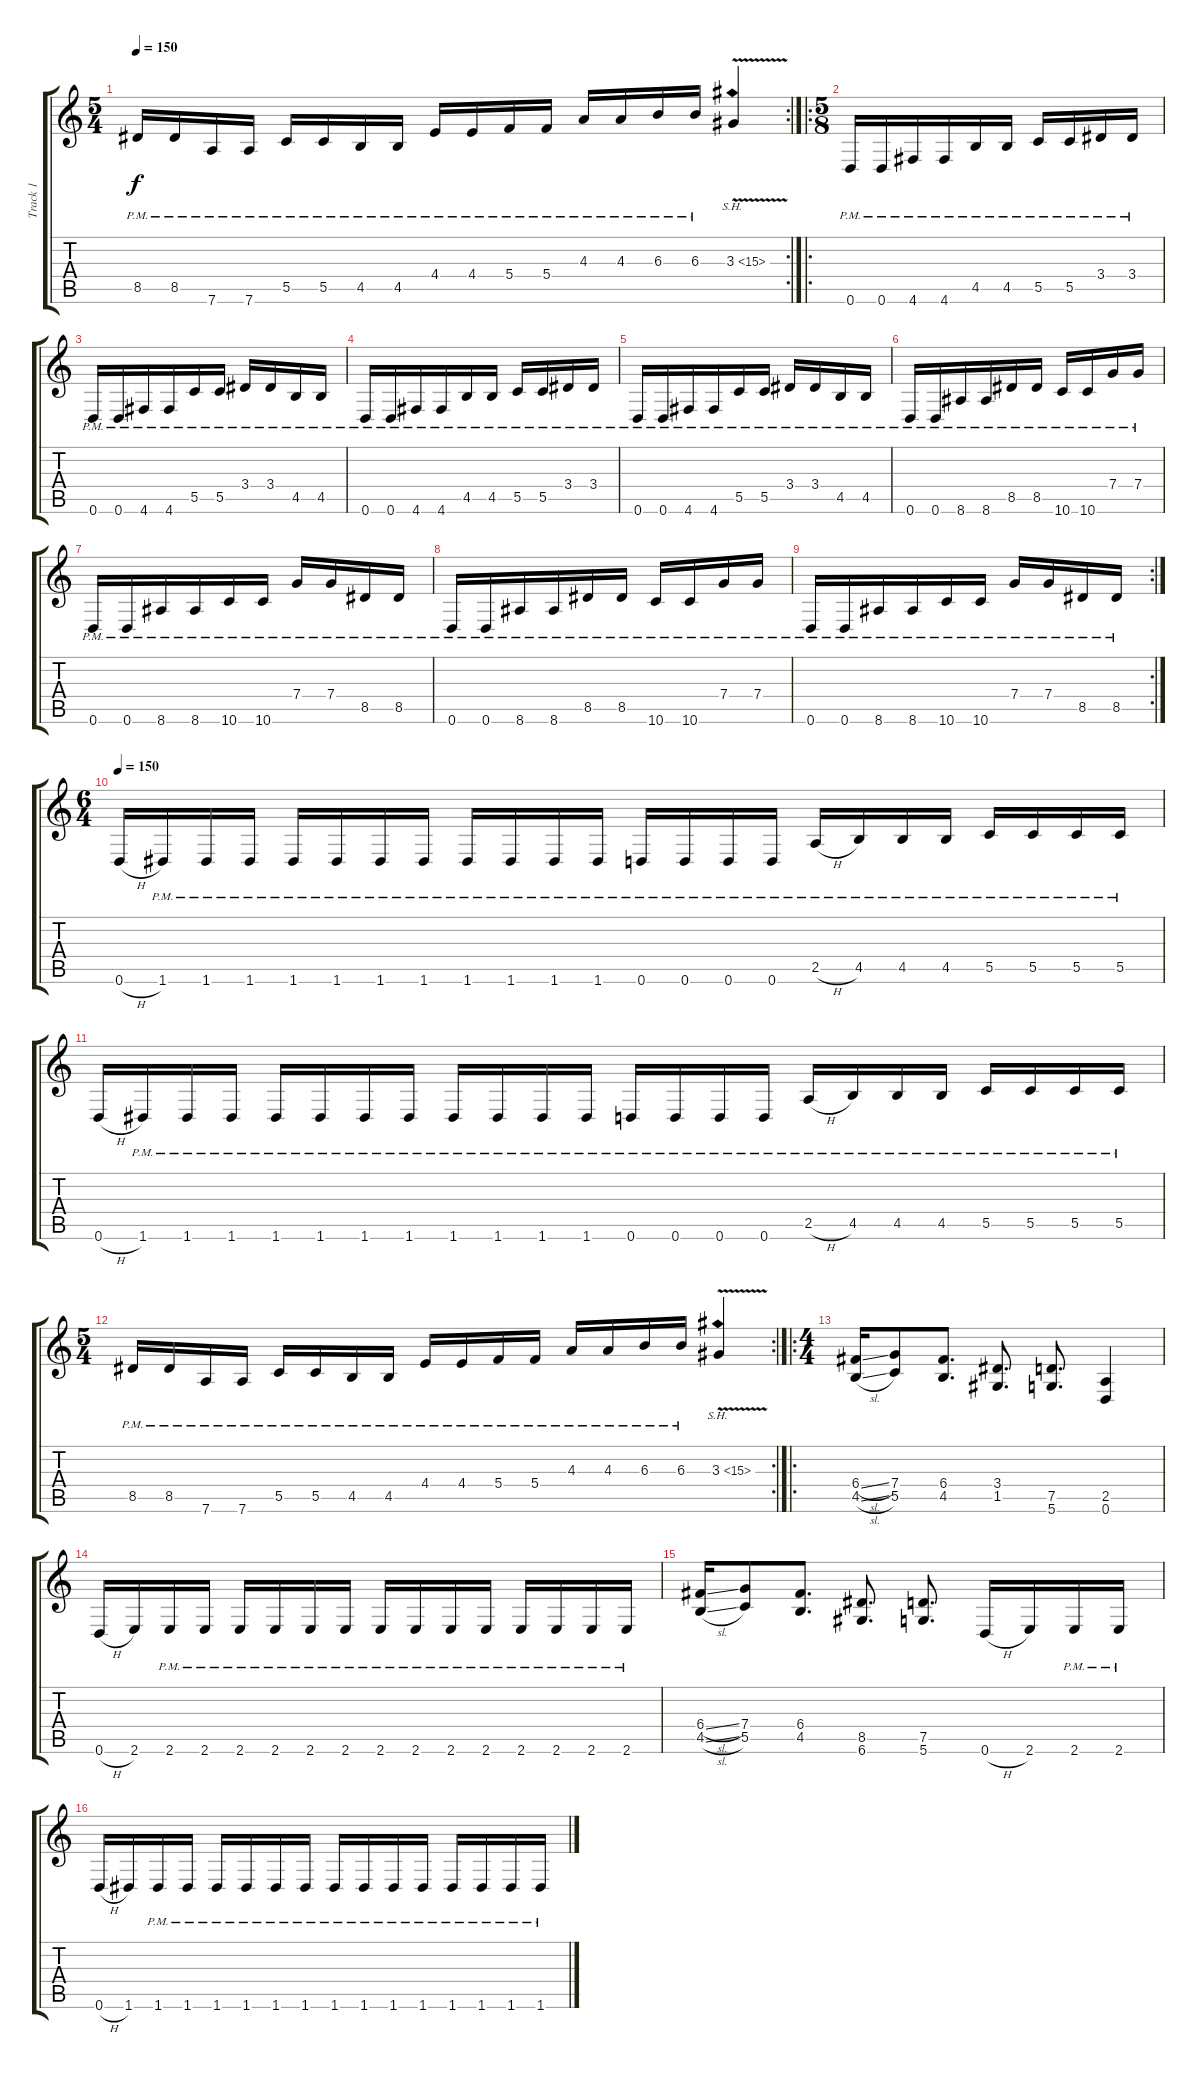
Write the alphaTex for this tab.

\track ("Track 1" "Track 1") {instrument distortionguitar}
\staff {score tabs}
\tuning (D4 A3 F3 C3 G2 D2) {hide}
\rc 2
\ts (5 4)
\tempo 150
\clef g2
\ks c
8.5{pm}.16{dy f} 8.5{pm}.16 7.6{pm}.16 7.6{pm}.16 5.5{pm}.16 5.5{pm}.16 4.5{pm}.16 4.5{pm}.16 4.4{pm}.16 4.4{pm}.16 5.4{pm}.16 5.4{pm}.16 4.3{pm}.16 4.3{pm}.16 6.3{pm}.16 6.3{pm}.16 3.3{sh 12 v}.4 |
\ro
\ts (5 8)
0.6{pm}.16 0.6{pm}.16 4.6{pm}.16 4.6{pm}.16 4.5{pm}.16 4.5{pm}.16 5.5{pm}.16 5.5{pm}.16 3.4{pm}.16 3.4{pm}.16 |
0.6{pm}.16 0.6{pm}.16 4.6{pm}.16 4.6{pm}.16 5.5{pm}.16 5.5{pm}.16 3.4{pm}.16 3.4{pm}.16 4.5{pm}.16 4.5{pm}.16 |
0.6{pm}.16 0.6{pm}.16 4.6{pm}.16 4.6{pm}.16 4.5{pm}.16 4.5{pm}.16 5.5{pm}.16 5.5{pm}.16 3.4{pm}.16 3.4{pm}.16 |
0.6{pm}.16 0.6{pm}.16 4.6{pm}.16 4.6{pm}.16 5.5{pm}.16 5.5{pm}.16 3.4{pm}.16 3.4{pm}.16 4.5{pm}.16 4.5{pm}.16 |
0.6{pm}.16 0.6{pm}.16 8.6{pm}.16 8.6{pm}.16 8.5{pm}.16 8.5{pm}.16 10.6{pm}.16 10.6{pm}.16 7.4{pm}.16 7.4{pm}.16 |
0.6{pm}.16 0.6{pm}.16 8.6{pm}.16 8.6{pm}.16 10.6{pm}.16 10.6{pm}.16 7.4{pm}.16 7.4{pm}.16 8.5{pm}.16 8.5{pm}.16 |
0.6{pm}.16 0.6{pm}.16 8.6{pm}.16 8.6{pm}.16 8.5{pm}.16 8.5{pm}.16 10.6{pm}.16 10.6{pm}.16 7.4{pm}.16 7.4{pm}.16 |
\rc 2
0.6{pm}.16 0.6{pm}.16 8.6{pm}.16 8.6{pm}.16 10.6{pm}.16 10.6{pm}.16 7.4{pm}.16 7.4{pm}.16 8.5{pm}.16 8.5{pm}.16 |
\ts (6 4)
\tempo 150
0.6{h}.16 1.6{pm}.16 1.6{pm}.16 1.6{pm}.16 1.6{pm}.16 1.6{pm}.16 1.6{pm}.16 1.6{pm}.16 1.6{pm}.16 1.6{pm}.16 1.6{pm}.16 1.6{pm}.16 0.6{pm}.16 0.6{pm}.16 0.6{pm}.16 0.6{pm}.16 2.5{h pm}.16 4.5{pm}.16 4.5{pm}.16 4.5{pm}.16 5.5{pm}.16 5.5{pm}.16 5.5{pm}.16 5.5{pm}.16 |
0.6{h}.16 1.6{pm}.16 1.6{pm}.16 1.6{pm}.16 1.6{pm}.16 1.6{pm}.16 1.6{pm}.16 1.6{pm}.16 1.6{pm}.16 1.6{pm}.16 1.6{pm}.16 1.6{pm}.16 0.6{pm}.16 0.6{pm}.16 0.6{pm}.16 0.6{pm}.16 2.5{h pm}.16 4.5{pm}.16 4.5{pm}.16 4.5{pm}.16 5.5{pm}.16 5.5{pm}.16 5.5{pm}.16 5.5{pm}.16 |
\rc 2
\ts (5 4)
8.5{pm}.16 8.5{pm}.16 7.6{pm}.16 7.6{pm}.16 5.5{pm}.16 5.5{pm}.16 4.5{pm}.16 4.5{pm}.16 4.4{pm}.16 4.4{pm}.16 5.4{pm}.16 5.4{pm}.16 4.3{pm}.16 4.3{pm}.16 6.3{pm}.16 6.3{pm}.16 3.3{sh 12 v}.4 |
\ro
\ts (4 4)
(6.4{sl} 4.5{sl}).16 (7.4 5.5).8 (6.4 4.5).8{d} (3.4 1.5).8{d} (7.5 5.6).8{d} (2.5 0.6).4 |
0.6{h}.16 2.6.16 2.6{pm}.16 2.6{pm}.16 2.6{pm}.16 2.6{pm}.16 2.6{pm}.16 2.6{pm}.16 2.6{pm}.16 2.6{pm}.16 2.6{pm}.16 2.6{pm}.16 2.6{pm}.16 2.6{pm}.16 2.6{pm}.16 2.6{pm}.16 |
(6.4{sl} 4.5{sl}).16 (7.4 5.5).8 (6.4 4.5).8{d} (8.5 6.6).8{d} (7.5 5.6).8{d} 0.6{h}.16 2.6.16 2.6{pm}.16 2.6{pm}.16 |
0.6{h}.16 1.6.16 1.6{pm}.16 1.6{pm}.16 1.6{pm}.16 1.6{pm}.16 1.6{pm}.16 1.6{pm}.16 1.6{pm}.16 1.6{pm}.16 1.6{pm}.16 1.6{pm}.16 1.6{pm}.16 1.6{pm}.16 1.6{pm}.16 1.6{pm}.16
